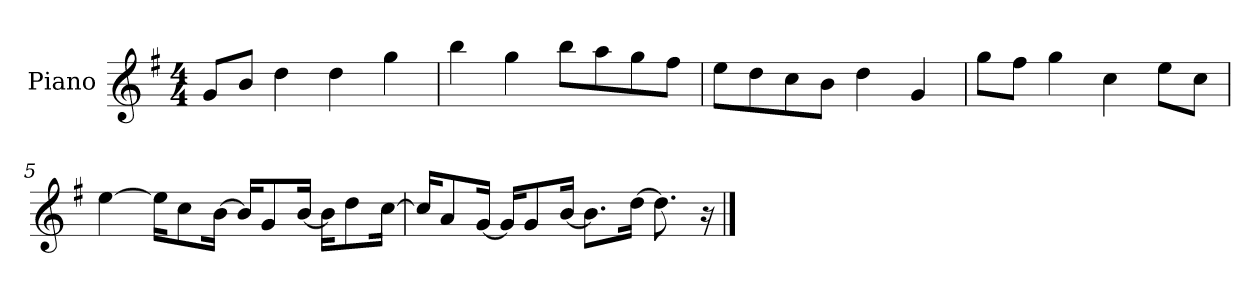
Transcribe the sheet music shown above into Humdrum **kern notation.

**kern
*part1
*staff1
*I"Piano
*I'P-no
*clefG2
*k[f#]
*M4/4
*MM90
=1
8g/L
8b/J
4dd\
4dd\
4gg\
=2
4bb\
4gg\
8bb\L
8aa\
8gg\
8ff#\J
=3
8ee\L
8dd\
8cc\
8b\J
4dd\
4g/
=4
8gg\L
8ff#\J
4gg\
4cc\
8ee\L
8cc\J
=5
[4ee\
16ee\KL]
8cc\
[16b\Jk
16b/KL]
8g/
[16b/Jk
16b\KL]
8dd\
[16cc\Jk
!!LO:LB:g=z
=6
16cc/KL]
8a/
[16g/Jk
16g/KL]
8g/
[16b/Jk
8.b\L]
[16dd\Jk
8.dd\]
16r
==
*-
